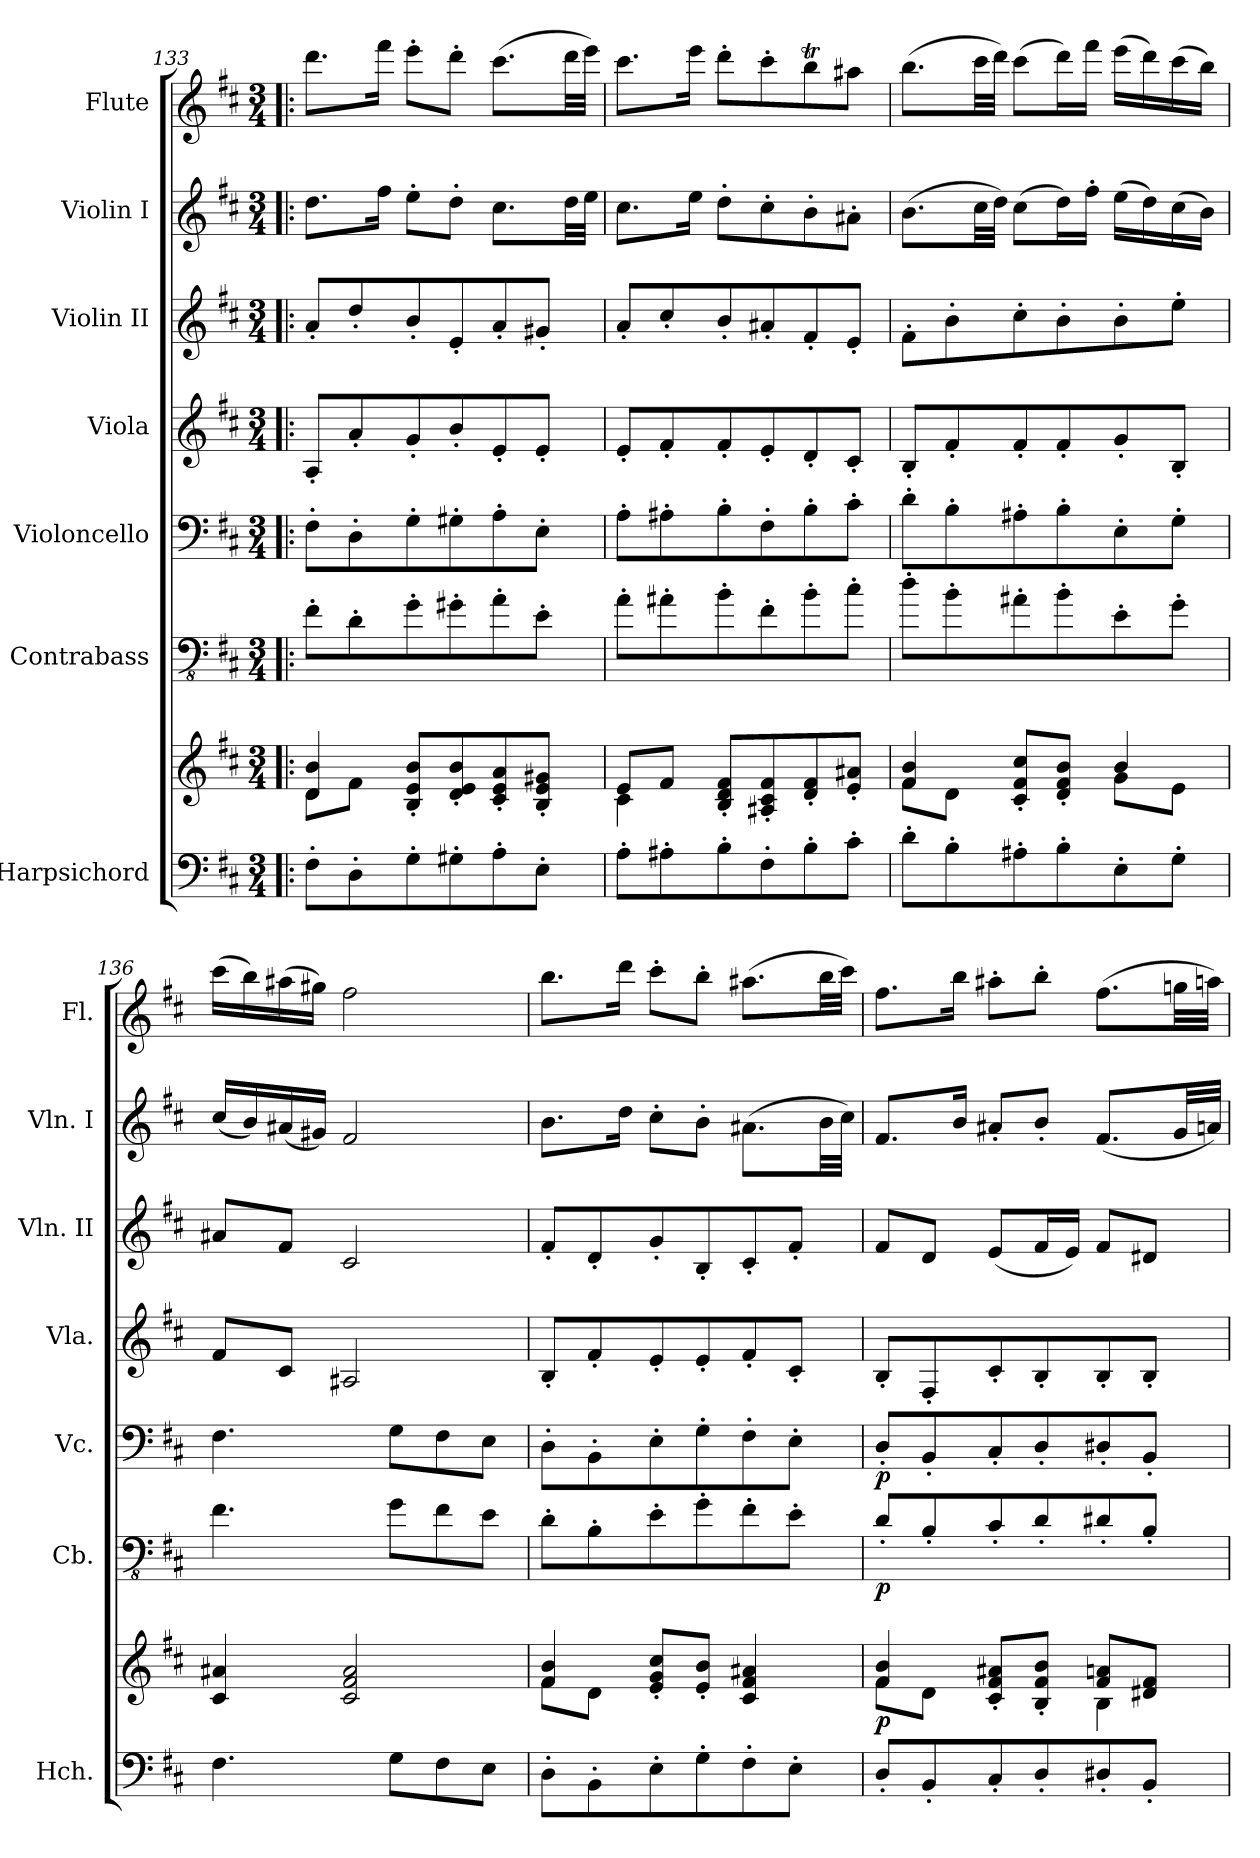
**kern	**kern	**dynam	**kern	**dynam	**kern	**dynam	**kern	**kern	**kern	**kern
*part7	*part7	*part7	*part6	*part6	*part5	*part5	*part4	*part3	*part2	*part1
*staff8	*staff7	*staff7/8	*staff6	*staff6	*staff5	*staff5	*staff4	*staff3	*staff2	*staff1
*I"Harpsichord	*	*	*I"Contrabass	*	*I"Violoncello	*	*I"Viola	*I"Violin II	*I"Violin I	*I"Flute
*I'Hch.	*	*	*I'Cb.	*	*I'Vc.	*	*I'Vla.	*I'Vln. II	*I'Vln. I	*I'Fl.
!!LO:PB:g=z
*clefF4	*clefG2	*	*clefFv4	*	*clefF4	*	*clefG2	*clefG2	*clefG2	*clefG2
*	*	*	*ITrd7c12	*	*	*	*	*	*	*
*k[f#c#]	*k[f#c#]	*	*k[f#c#]	*	*k[f#c#]	*	*k[f#c#]	*k[f#c#]	*k[f#c#]	*k[f#c#]
*M3/4	*M3/4	*	*M3/4	*	*M3/4	*	*M3/4	*M3/4	*M3/4	*M3/4
=133!|:	=133!|:	=133!|:	=133!|:	=133!|:	=133!|:	=133!|:	=133!|:	=133!|:	=133!|:	=133!|:
*	*^	*	*	*	*	*	*	*	*	*
8F#'\L	4d/ 4b/	8d\L	.	8FF#'\L	.	8F#'\L	.	8A'/L	8a'/L	8.dd\L	8.ddd\L
8D'\	.	8f#\J	.	8DD'\	.	8D'\	.	8a'/	8dd'/	.	.
.	.	.	.	.	.	.	.	.	.	16ff#\Jk	16fff#\Jk
8G'\	8B/' 8e/' 8b/'L	2ryy	.	8GG'\	.	8G'\	.	8g'/	8b'/	8ee'\L	8eee'\L
8G#X'\	8d/' 8e/' 8b/'	.	.	8GG#X'\	.	8G#X'\	.	8b'/	8e'/	8dd'\J	8ddd'\J
8A'\	8c#/' 8e/' 8a/'	.	.	8AA'\	.	8A'\	.	8e'/	8a'/	8.cc#\L	(8.ccc#\L
8E'\J	8B/' 8e/' 8g#X/'J	.	.	8EE'\J	.	8E'\J	.	8e'/J	8g#X'/J	.	.
.	.	.	.	.	.	.	.	.	.	32dd\LL	32ddd\LL
.	.	.	.	.	.	.	.	.	.	32ee\JJJ	32eee\JJJ)
=134	=134	=134	=134	=134	=134	=134	=134	=134	=134	=134	=134
8A'\L	8e/L	4c#\	.	8AA'\L	.	8A'\L	.	8e'/L	8a'/L	8.cc#\L	8.ccc#\L
8A#X'\	8f#/J	.	.	8AA#X'\	.	8A#X'\	.	8f#'/	8cc#'/	.	.
.	.	.	.	.	.	.	.	.	.	16ee\Jk	16eee\Jk
8B'\	8B/' 8d/' 8f#/'L	2ryy	.	8BB'\	.	8B'\	.	8f#'/	8b'/	8dd'\L	8ddd'\L
8F#'\	8A#X/' 8c#/' 8f#/'	.	.	8FF#'\	.	8F#'\	.	8e'/	8a#X'/	8cc#'\	8ccc#'\
8B'\	8d/' 8f#/'	.	.	8BB'\	.	8B'\	.	8d'/	8f#'/	8b'\	8bbT\
8c#'\J	8e/' 8a#X/'J	.	.	8C#'\J	.	8c#'\J	.	8c#'/J	8e'/J	8a#X'\J	8aa#X\J
=135	=135	=135	=135	=135	=135	=135	=135	=135	=135	=135	=135
8d'\L	4f#/ 4b/	8f#\L	.	8D'\L	.	8d'\L	.	8B'/L	8f#'\L	(8.b\L	(8.bb\L
8B'\	.	8d\J	.	8BB'\	.	8B'\	.	8f#'/	8b'\	.	.
.	.	.	.	.	.	.	.	.	.	32cc#\LL	32ccc#\LL
.	.	.	.	.	.	.	.	.	.	32dd\JJJ)	32ddd\JJJ)
8A#X'\	8c#/' 8f#/' 8cc#/'L	4ryy	.	8AA#X'\	.	8A#X'\	.	8f#'/	8cc#'\	(8cc#\L	(8ccc#\L
8B'\	8d/' 8f#/' 8b/'J	.	.	8BB'\	.	8B'\	.	8f#'/	8b'\	16dd\L)	16ddd\L)
.	.	.	.	.	.	.	.	.	.	16ff#'\JJ	16fff#\JJ
8E'\	4b/	8g\L	.	8EE'\	.	8E'\	.	8g'/	8b'\	(16ee\LL	(16eee\LL
.	.	.	.	.	.	.	.	.	.	16dd\)	16ddd\)
8G'\J	.	8e\J	.	8GG'\J	.	8G'\J	.	8B'/J	8ee'\J	(16cc#\	(16ccc#\
.	.	.	.	.	.	.	.	.	.	16b\JJ)	16bb\JJ)
*	*v	*v	*	*	*	*	*	*	*	*	*
=136	=136	=136	=136	=136	=136	=136	=136	=136	=136	=136
4.F#\	4c#/ 4a#X/	.	4.FF#\	.	4.F#\	.	8f#/L	8a#X/L	(16cc#/LL	(16ccc#\LL
.	.	.	.	.	.	.	.	.	16b/)	16bb\)
.	.	.	.	.	.	.	8c#/J	8f#/J	(16a#X/	(16aa#X\
.	.	.	.	.	.	.	.	.	16g#X/JJ)	16gg#X\JJ)
.	2c#/ 2f#/ 2a#/	.	.	.	.	.	2A#X/	2c#/	2f#/	2ff#\
8G\L	.	.	8GG\L	.	8G\L	.	.	.	.	.
8F#\	.	.	8FF#\	.	8F#\	.	.	.	.	.
8E\J	.	.	8EE\J	.	8E\J	.	.	.	.	.
!!LO:LB:g=z
=137	=137	=137	=137	=137	=137	=137	=137	=137	=137	=137
*	*^	*	*	*	*	*	*	*	*	*
8D'\L	4f#/ 4b/	8f#\L	.	8DD'\L	.	8D'\L	.	8B'/L	8f#'/L	8.b\L	8.bb\L
8BB'\	.	8d\J	.	8BBB'\	.	8BB'\	.	8f#'/	8d'/	.	.
.	.	.	.	.	.	.	.	.	.	16dd\Jk	16ddd\Jk
8E'\	8e/' 8g/' 8cc#/'L	2ryy	.	8EE'\	.	8E'\	.	8e'/	8g'/	8cc#'\L	8ccc#'\L
8G'\	8e/' 8b/'J	.	.	8GG'\	.	8G'\	.	8e'/	8B'/	8b'\J	8bb'\J
8F#'\	4c#/ 4f#/ 4a#X/	.	.	8FF#'\	.	8F#'\	.	8f#'/	8c#'/	(8.a#X\L	(8.aa#X\L
8E'\J	.	.	.	8EE'\J	.	8E'\J	.	8c#'/J	8f#'/J	.	.
.	.	.	.	.	.	.	.	.	.	32b\LL	32bb\LL
.	.	.	.	.	.	.	.	.	.	32cc#\JJJ)	32ccc#\JJJ)
=138	=138	=138	=138	=138	=138	=138	=138	=138	=138	=138	=138
!	!	!	!LO:DY:b	!	!LO:DY:b	!	!LO:DY:b	!	!	!	!
8D'/L	4f#/ 4b/	8f#\L	p	8DD'/L	p	8D'/L	p	8B'/L	8f#/L	8.f#/L	8.ff#\L
8BB'/	.	8d\J	.	8BBB'/	.	8BB'/	.	8F#'/	8d/J	.	.
.	.	.	.	.	.	.	.	.	.	16b/Jk	16bb\Jk
8C#'/	8c#/' 8f#/' 8a#X/'L	4ryy	.	8CC#'/	.	8C#'/	.	8c#'/	(8e/L	8a#X'/L	8aa#X'\L
8D'/	8B/' 8f#/' 8b/'J	.	.	8DD'/	.	8D'/	.	8B'/	16f#/L	8b'/J	8bb'\J
.	.	.	.	.	.	.	.	.	16e/JJ)	.	.
8D#X'/	8f#/ 8an/L	4B\	.	8DD#X'/	.	8D#X'/	.	8B'/	8f#/L	(8.f#/L	(8.ff#\L
8BB'/J	8d#X/ 8f#/J	.	.	8BBB'/J	.	8BB'/J	.	8B'/J	8d#X/J	.	.
.	.	.	.	.	.	.	.	.	.	32g/LL	32ggn\LL
.	.	.	.	.	.	.	.	.	.	32an/JJJ)	32aan\JJJ)
*	*v	*v	*	*	*	*	*	*	*	*	*
=	=	=	=	=	=	=	=	=	=	=
*-	*-	*-	*-	*-	*-	*-	*-	*-	*-	*-
